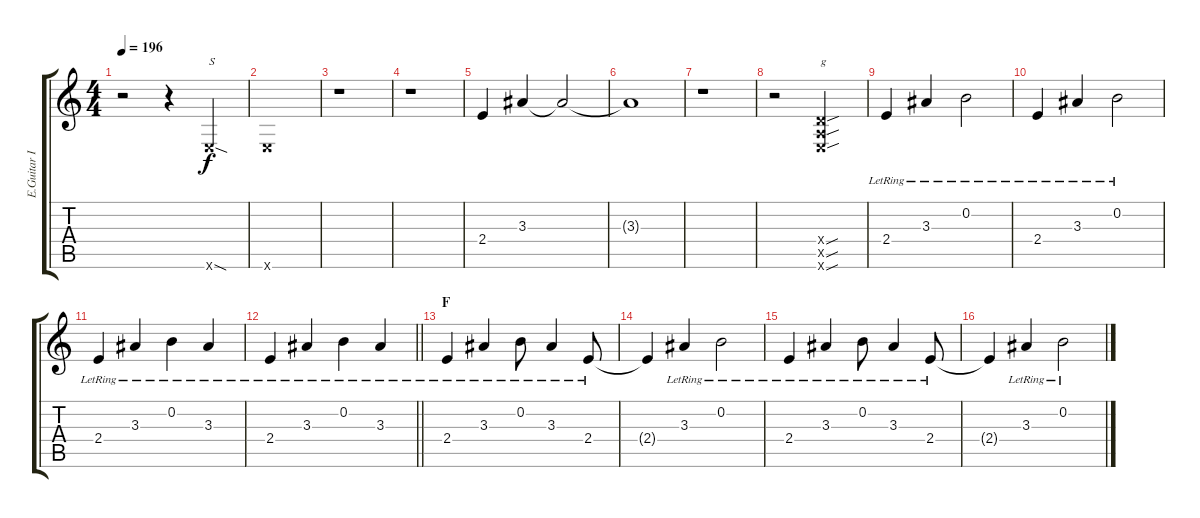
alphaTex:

\track ("E.Guitar II" "E.Guitar I") {instrument distortionguitar}
\staff {score tabs}
\tuning (E4 B3 G3 D3 A2 E2) {hide}
\ts (4 4)
\tempo 196
\clef g2
\ks c
r.2{dy f} r.4 0.6{sod x}.4{txt "S"} |
0.6{x}.1 |
r.1 |
r.1 |
2.4.4 3.3.4 3.3{t}.2 |
3.3{t}.1 |
r.1 |
r.2 (0.4{sou x} 0.5{sou x} 0.6{sou x}).2{txt "g"} |
2.4{lr}.4 3.3{lr}.4 0.2{lr}.2 |
2.4{lr}.4 3.3{lr}.4 0.2{lr}.2 |
2.4{lr}.4 3.3{lr}.4 0.2{lr}.4 3.3{lr}.4 |
\barLineRight lightlight
2.4{lr}.4 3.3{lr}.4 0.2{lr}.4 3.3{lr}.4 |
\section ("" "F")
2.4{lr}.4 3.3{lr}.4 0.2{lr}.8 3.3{lr}.4 2.4{lr}.8 |
2.4{t}.4 3.3{lr}.4 0.2{lr}.2 |
2.4{lr}.4 3.3{lr}.4 0.2{lr}.8 3.3{lr}.4 2.4{lr}.8 |
2.4{t}.4 3.3{lr}.4 0.2{lr}.2
